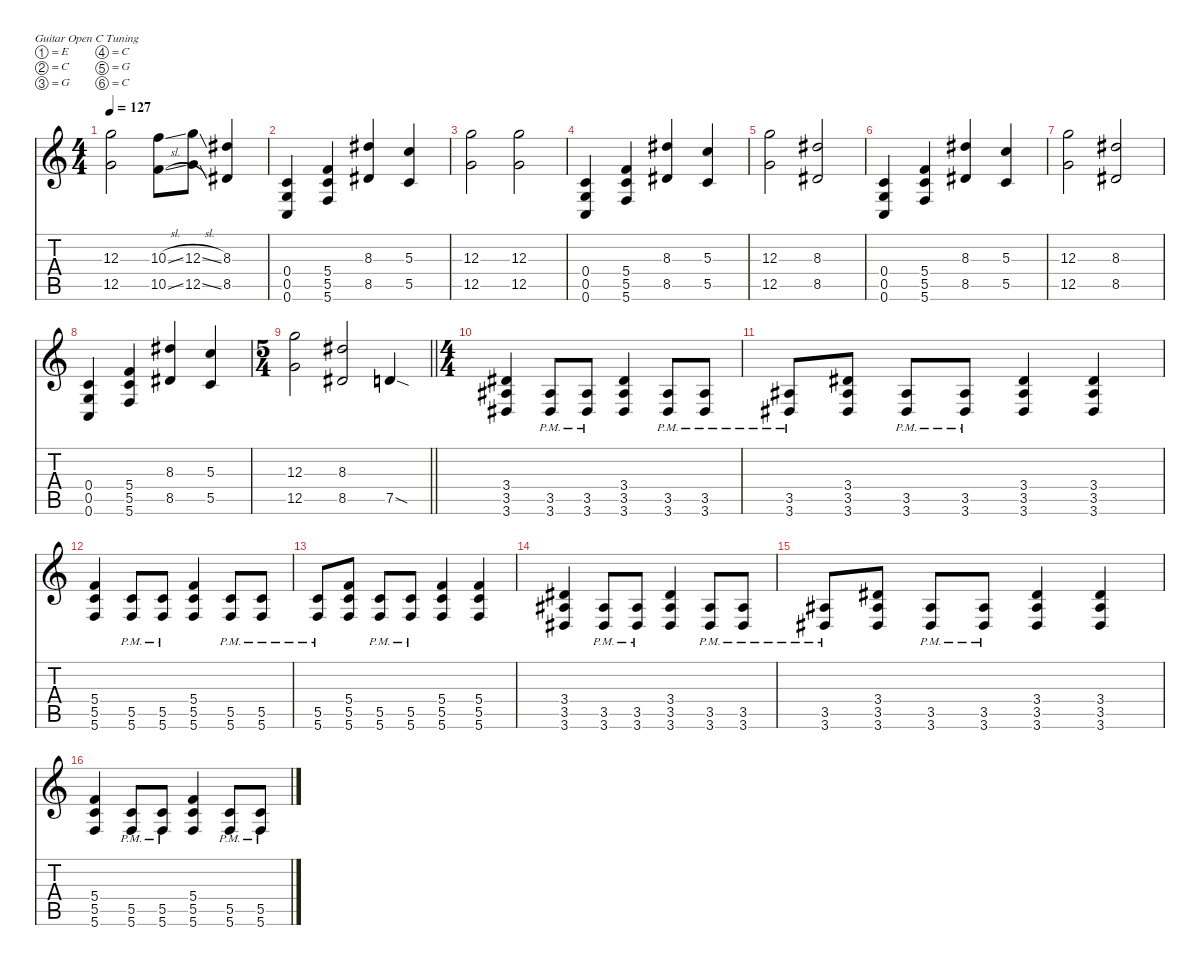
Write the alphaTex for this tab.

\defaultSystemsLayout 4
\hideDynamics
\bracketExtendMode nobrackets
\singleTrackTrackNamePolicy hidden
\multiTrackTrackNamePolicy hidden
\otherSystemsTrackNameOrientation horizontal
\track ("Devin Townsend" "dist.guit.") {instrument distortionguitar}
\staff {score tabs}
\tuning (E4 C4 G3 C3 G2 C2)
\ts (4 4)
\tempo 127
\clef g2
\ks c
(12.3 12.5).2{dy f beam Down} (10.3{sl} 10.5{sl}).8{beam Down} (12.3{sl} 12.5{sl}).8{beam Down} (8.3{acc #} 8.5{acc #}).4{beam Up} |
(0.4 0.5 0.6).4{beam Up} (5.4 5.5 5.6).4{beam Up} (8.3{acc #} 8.5{acc #}).4{beam Up} (5.3 5.5).4{beam Up} |
(12.3 12.5).2{beam Down} (12.3 12.5).2{beam Down} |
(0.4 0.5 0.6).4{beam Up} (5.4 5.5 5.6).4{beam Up} (8.3{acc #} 8.5{acc #}).4{beam Up} (5.3 5.5).4{beam Up} |
(12.3 12.5).2{beam Down} (8.3{acc #} 8.5{acc #}).2{beam Up} |
(0.4 0.5 0.6).4{beam Up} (5.4 5.5 5.6).4{beam Up} (8.3{acc #} 8.5{acc #}).4{beam Up} (5.3 5.5).4{beam Up} |
(12.3 12.5).2{beam Down} (8.3{acc #} 8.5{acc #}).2{beam Up} |
(0.4 0.5 0.6).4{beam Up} (5.4 5.5 5.6).4{beam Up} (8.3{acc #} 8.5{acc #}).4{beam Up} (5.3 5.5).4{beam Up} |
\ts (5 4)
\beaming (8 6 4)
\barLineRight lightlight
(12.3 12.5).2{beam Down} (8.3{acc #} 8.5{acc #}).2{beam Up} 7.5{sod}.4{beam Up} |
\ts (4 4)
\beaming (8 2 2 2 2)
(3.4{acc #} 3.5{acc #} 3.6{acc #}).4{beam Up} (3.5{pm acc #} 3.6{pm acc #}).8{beam Up} (3.5{pm acc #} 3.6{pm acc #}).8{beam Up} (3.4{acc #} 3.5{acc #} 3.6{acc #}).4{beam Up} (3.5{pm acc #} 3.6{pm acc #}).8{beam Up} (3.5{pm acc #} 3.6{pm acc #}).8{beam Up} |
(3.5{pm acc #} 3.6{pm acc #}).8{beam Up} (3.4{acc #} 3.5{acc #} 3.6{acc #}).8{beam Up} (3.5{pm acc #} 3.6{pm acc #}).8{beam Up} (3.5{pm acc #} 3.6{pm acc #}).8{beam Up} (3.4{acc #} 3.5{acc #} 3.6{acc #}).4{beam Up} (3.4{acc #} 3.5{acc #} 3.6{acc #}).4{beam Up} |
(5.4 5.5 5.6).4{beam Up} (5.5{pm} 5.6{pm}).8{beam Up} (5.5{pm} 5.6{pm}).8{beam Up} (5.4 5.5 5.6).4{beam Up} (5.5{pm} 5.6{pm}).8{beam Up} (5.5{pm} 5.6{pm}).8{beam Up} |
(5.5{pm} 5.6{pm}).8{beam Up} (5.4 5.5 5.6).8{beam Up} (5.5{pm} 5.6{pm}).8{beam Up} (5.5{pm} 5.6{pm}).8{beam Up} (5.4 5.5 5.6).4{beam Up} (5.4 5.5 5.6).4{beam Up} |
(3.4{acc #} 3.5{acc #} 3.6{acc #}).4{beam Up} (3.5{pm acc #} 3.6{pm acc #}).8{beam Up} (3.5{pm acc #} 3.6{pm acc #}).8{beam Up} (3.4{acc #} 3.5{acc #} 3.6{acc #}).4{beam Up} (3.5{pm acc #} 3.6{pm acc #}).8{beam Up} (3.5{pm acc #} 3.6{pm acc #}).8{beam Up} |
(3.5{pm acc #} 3.6{pm acc #}).8{beam Up} (3.4{acc #} 3.5{acc #} 3.6{acc #}).8{beam Up} (3.5{pm acc #} 3.6{pm acc #}).8{beam Up} (3.5{pm acc #} 3.6{pm acc #}).8{beam Up} (3.4{acc #} 3.5{acc #} 3.6{acc #}).4{beam Up} (3.4{acc #} 3.5{acc #} 3.6{acc #}).4{beam Up} |
(5.4 5.5 5.6).4{beam Up} (5.5{pm} 5.6{pm}).8{beam Up} (5.5{pm} 5.6{pm}).8{beam Up} (5.4 5.5 5.6).4{beam Up} (5.5{pm} 5.6{pm}).8{beam Up} (5.5{pm} 5.6{pm}).8{beam Up}
